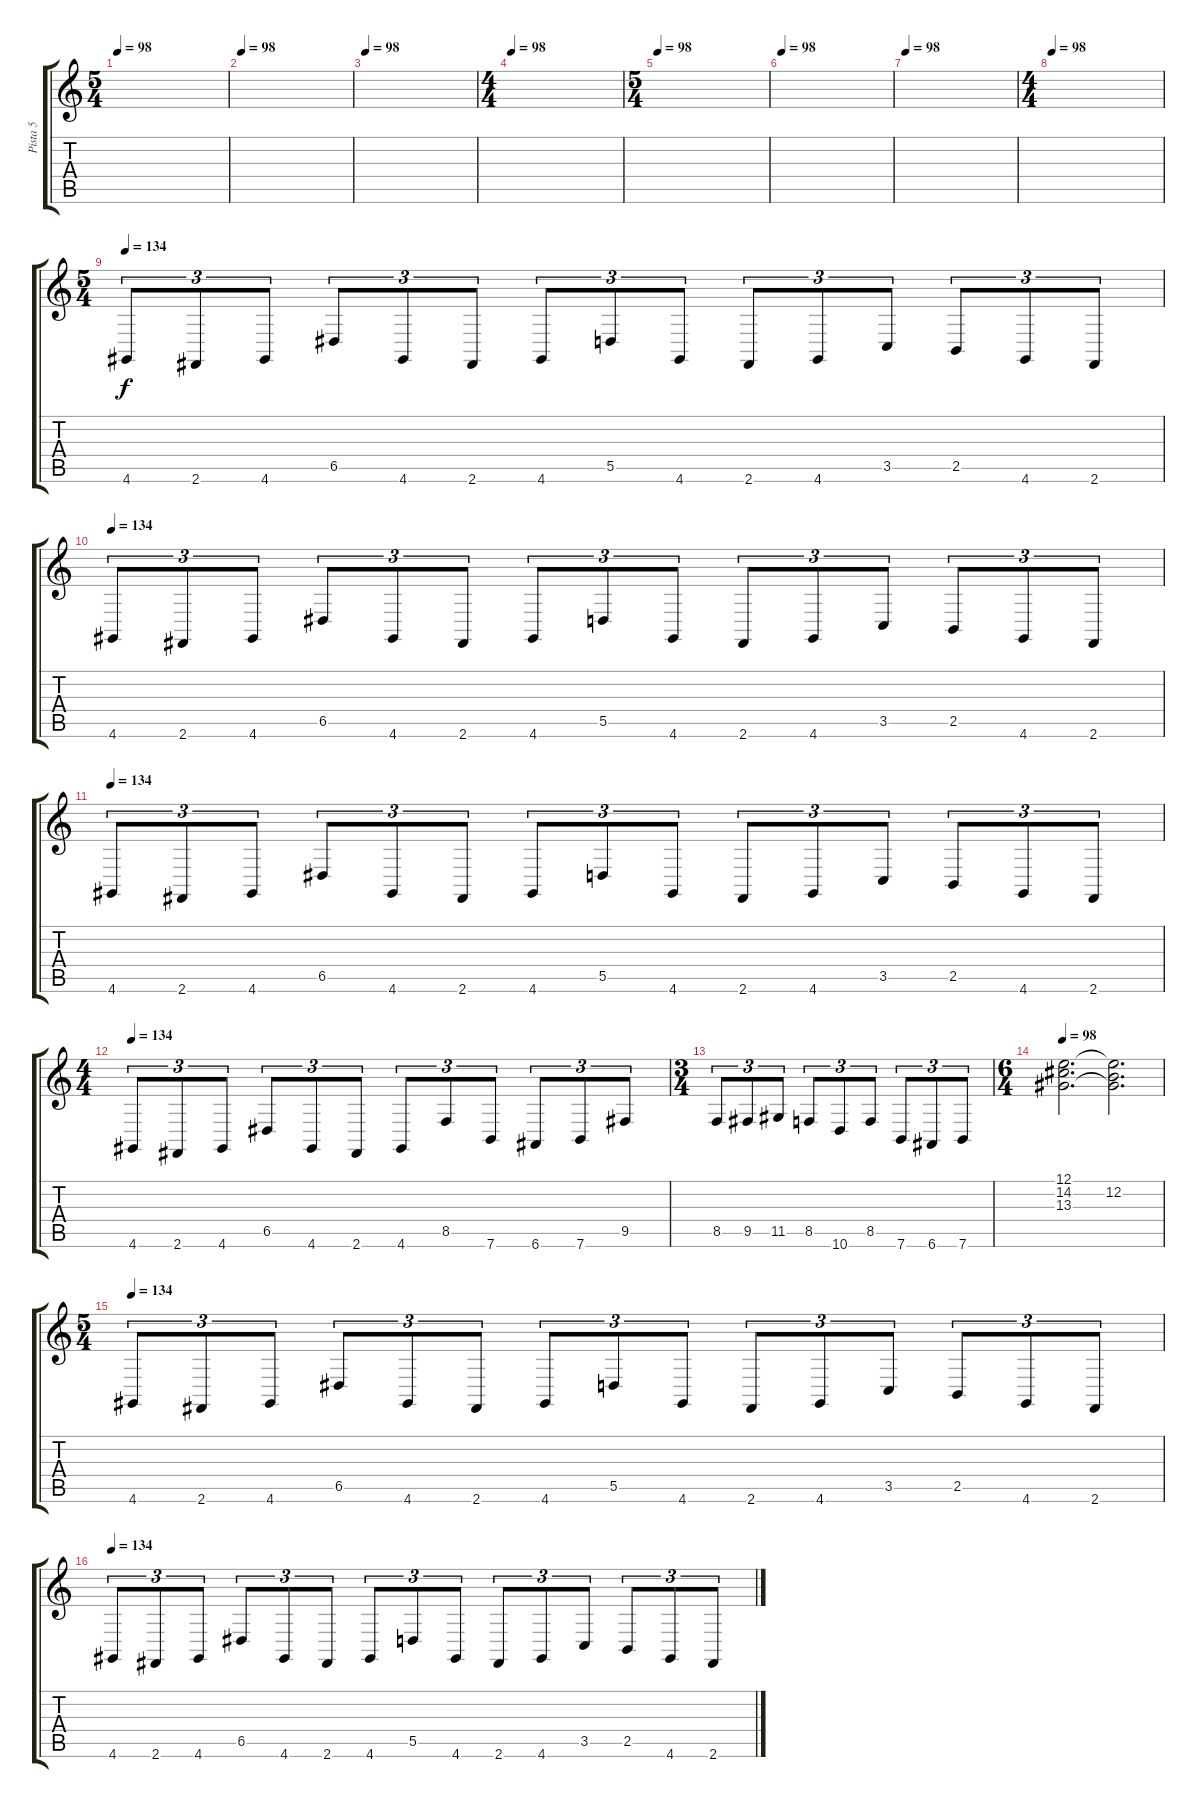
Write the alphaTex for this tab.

\track ("Pista 5" "Pista 5") {instrument fx1rain}
\staff {score tabs}
\tuning (E4 B3 G3 D3 A2 E2) {hide}
\ts (5 4)
\tempo 98
\clef g2
\ks c
|
\tempo 98
|
\tempo 98
|
\ts (4 4)
\tempo 98
|
\ts (5 4)
\tempo 98
|
\tempo 98
|
\tempo 98
|
\ts (4 4)
\tempo 98
|
\ts (5 4)
\tempo 134
4.6.8{tu (3 2) instrument lead2sawtooth} 2.6.8{tu (3 2)} 4.6.8{tu (3 2)} 6.5.8{tu (3 2)} 4.6.8{tu (3 2)} 2.6.8{tu (3 2)} 4.6.8{tu (3 2)} 5.5.8{tu (3 2)} 4.6.8{tu (3 2)} 2.6.8{tu (3 2)} 4.6.8{tu (3 2)} 3.5.8{tu (3 2)} 2.5.8{tu (3 2)} 4.6.8{tu (3 2)} 2.6.8{tu (3 2)} |
\tempo 134
4.6.8{tu (3 2) instrument lead2sawtooth} 2.6.8{tu (3 2)} 4.6.8{tu (3 2)} 6.5.8{tu (3 2)} 4.6.8{tu (3 2)} 2.6.8{tu (3 2)} 4.6.8{tu (3 2)} 5.5.8{tu (3 2)} 4.6.8{tu (3 2)} 2.6.8{tu (3 2)} 4.6.8{tu (3 2)} 3.5.8{tu (3 2)} 2.5.8{tu (3 2)} 4.6.8{tu (3 2)} 2.6.8{tu (3 2)} |
\tempo 134
4.6.8{tu (3 2) instrument lead2sawtooth} 2.6.8{tu (3 2)} 4.6.8{tu (3 2)} 6.5.8{tu (3 2)} 4.6.8{tu (3 2)} 2.6.8{tu (3 2)} 4.6.8{tu (3 2)} 5.5.8{tu (3 2)} 4.6.8{tu (3 2)} 2.6.8{tu (3 2)} 4.6.8{tu (3 2)} 3.5.8{tu (3 2)} 2.5.8{tu (3 2)} 4.6.8{tu (3 2)} 2.6.8{tu (3 2)} |
\ts (4 4)
\tempo 134
4.6.8{tu (3 2)} 2.6.8{tu (3 2)} 4.6.8{tu (3 2)} 6.5.8{tu (3 2)} 4.6.8{tu (3 2)} 2.6.8{tu (3 2)} 4.6.8{tu (3 2)} 8.5.8{tu (3 2)} 7.6.8{tu (3 2)} 6.6.8{tu (3 2)} 7.6.8{tu (3 2)} 9.5.8{tu (3 2)} |
\ts (3 4)
8.5.8{tu (3 2)} 9.5.8{tu (3 2)} 11.5.8{tu (3 2)} 8.5.8{tu (3 2)} 10.6.8{tu (3 2)} 8.5.8{tu (3 2)} 7.6.8{tu (3 2)} 6.6.8{tu (3 2)} 7.6.8{tu (3 2)} |
\ts (6 4)
\tempo 98
(12.1 14.2 13.3).2{d volume 9 instrument churchorgan} (12.1{t} 12.2 13.3{t}).2{d} |
\ts (5 4)
\tempo 134
4.6.8{tu (3 2) instrument lead2sawtooth} 2.6.8{tu (3 2)} 4.6.8{tu (3 2)} 6.5.8{tu (3 2)} 4.6.8{tu (3 2)} 2.6.8{tu (3 2)} 4.6.8{tu (3 2)} 5.5.8{tu (3 2)} 4.6.8{tu (3 2)} 2.6.8{tu (3 2)} 4.6.8{tu (3 2)} 3.5.8{tu (3 2)} 2.5.8{tu (3 2)} 4.6.8{tu (3 2)} 2.6.8{tu (3 2)} |
\tempo 134
4.6.8{tu (3 2) instrument lead2sawtooth} 2.6.8{tu (3 2)} 4.6.8{tu (3 2)} 6.5.8{tu (3 2)} 4.6.8{tu (3 2)} 2.6.8{tu (3 2)} 4.6.8{tu (3 2)} 5.5.8{tu (3 2)} 4.6.8{tu (3 2)} 2.6.8{tu (3 2)} 4.6.8{tu (3 2)} 3.5.8{tu (3 2)} 2.5.8{tu (3 2)} 4.6.8{tu (3 2)} 2.6.8{tu (3 2)}
